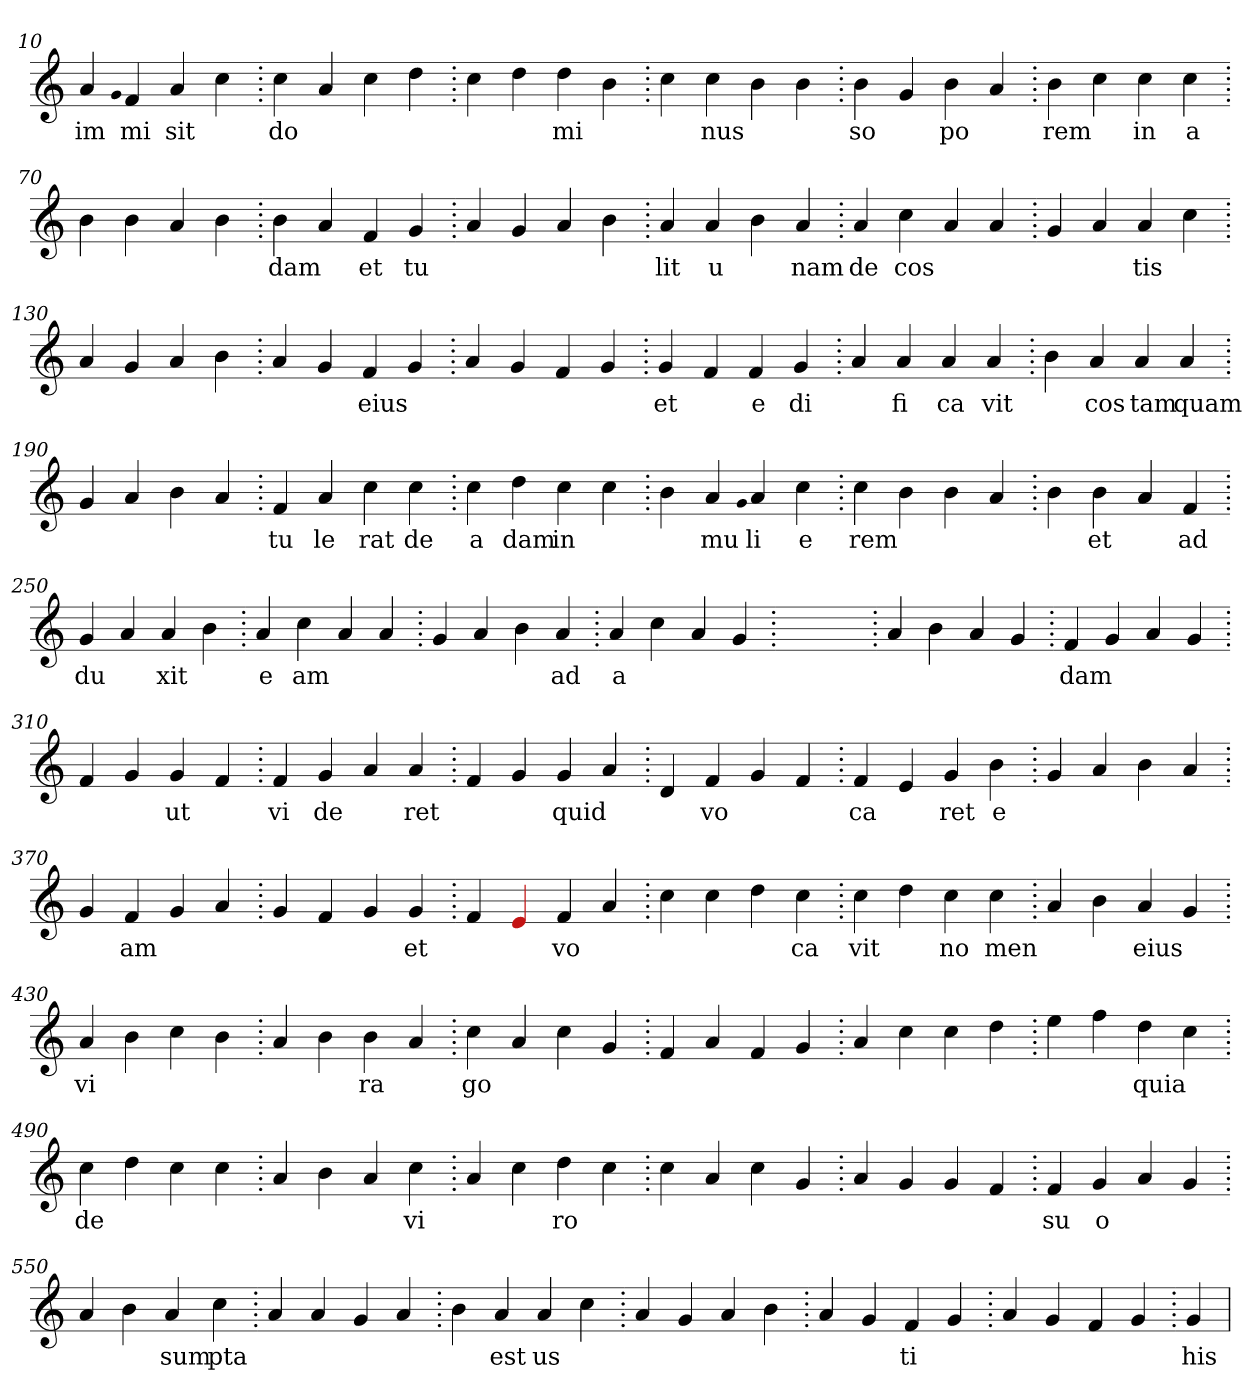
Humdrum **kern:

**kern	**text
*part1	*part1
*staff1	*staff1
*clefG2	*
=10.	=10.
4a	im
qqg	.
4f	mi
4a	sit
4cc	.
=20.	=20.
4cc	do
4a	.
4cc	.
4dd	.
=30.	=30.
4cc	.
4dd	.
4dd	mi
4b	.
=40.	=40.
4cc	.
4cc	nus
4b	.
4b	.
=50.	=50.
4b	so
4g	.
4b	po
4a	.
=60.	=60.
4b	rem
4cc	.
4cc	in
4cc	a
=70.	=70.
4b	.
4b	.
4a	.
4b	.
=80.	=80.
4b	dam
4a	.
4f	et
4g	tu
=90.	=90.
4a	.
4g	.
4a	.
4b	.
=100.	=100.
4a	lit
4a	u
4b	.
4a	nam
=110.	=110.
4a	de
4cc	cos
4a	.
4a	.
=120.	=120.
4g	.
4a	.
4a	tis
4cc	.
=130.	=130.
4a	.
4g	.
4a	.
4b	.
=140.	=140.
4a	.
4g	.
4f	eius
4g	.
=150.	=150.
4a	.
4g	.
4f	.
4g	.
=160.	=160.
4g	et
4f	.
4f	e
4g	di
=170.	=170.
4a	.
4a	fi
4a	ca
4a	vit
=180.	=180.
4b	.
4a	cos
4a	tam
4a	quam
=190.	=190.
4g	.
4a	.
4b	.
4a	.
=200.	=200.
4f	tu
4a	le
4cc	rat
4cc	de
=210.	=210.
4cc	a
4dd	dam
4cc	in
4cc	.
=220.	=220.
4b	.
4a	mu
qqg	.
4a	li
4cc	e
=230.	=230.
4cc	rem
4b	.
4b	.
4a	.
=240.	=240.
4b	.
4b	et
4a	.
4f	ad
=250.	=250.
4g	du
4a	.
4a	xit
4b	.
=260.	=260.
4a	e
4cc	am
4a	.
4a	.
=270.	=270.
4g	.
4a	.
4b	.
4a	ad
=280.	=280.
4a	a
4cc	.
4a	.
4g	.
=290.	=290.
1ryy	.
=290.	=290.
4a	.
4b	.
4a	.
4g	.
=300.	=300.
4f	dam
4g	.
4a	.
4g	.
=310.	=310.
4f	.
4g	.
4g	ut
4f	.
=320.	=320.
4f	vi
4g	de
4a	.
4a	ret
=330.	=330.
4f	.
4g	.
4g	quid
4a	.
=340.	=340.
4d	.
4f	vo
4g	.
4f	.
=350.	=350.
4f	ca
4e	.
4g	ret
4b	e
=360.	=360.
4g	.
4a	.
4b	.
4a	.
=370.	=370.
4g	.
4f	am
4g	.
4a	.
=380.	=380.
4g	.
4f	.
4g	.
4g	et
=390.	=390.
4f	.
4Re	.
4f	vo
4a	.
=400.	=400.
4cc	.
4cc	.
4dd	.
4cc	ca
=410.	=410.
4cc	vit
4dd	.
4cc	no
4cc	men
=420.	=420.
4a	.
4b	.
4a	eius
4g	.
=430.	=430.
4a	vi
4b	.
4cc	.
4b	.
=440.	=440.
4a	.
4b	.
4b	ra
4a	.
=450.	=450.
4cc	go
4a	.
4cc	.
4g	.
=460.	=460.
4f	.
4a	.
4f	.
4g	.
=470.	=470.
4a	.
4cc	.
4cc	.
4dd	.
=480.	=480.
4ee	.
4ff	.
4dd	quia
4cc	.
=490.	=490.
4cc	de
4dd	.
4cc	.
4cc	.
=500.	=500.
4a	.
4b	.
4a	.
4cc	vi
=510.	=510.
4a	.
4cc	.
4dd	ro
4cc	.
=520.	=520.
4cc	.
4a	.
4cc	.
4g	.
=530.	=530.
4a	.
4g	.
4g	.
4f	.
=540.	=540.
4f	su
4g	o
4a	.
4g	.
=550.	=550.
4a	.
4b	.
4a	sum
4cc	pta
=560.	=560.
4a	.
4a	.
4g	.
4a	.
=570.	=570.
4b	.
4a	est
4a	us
4cc	.
=580.	=580.
4a	.
4g	.
4a	.
4b	.
=590.	=590.
4a	.
4g	.
4f	ti
4g	.
=600.	=600.
4a	.
4g	.
4f	.
4g	.
=610.	=610.
4g	his
=	=
*-	*-
